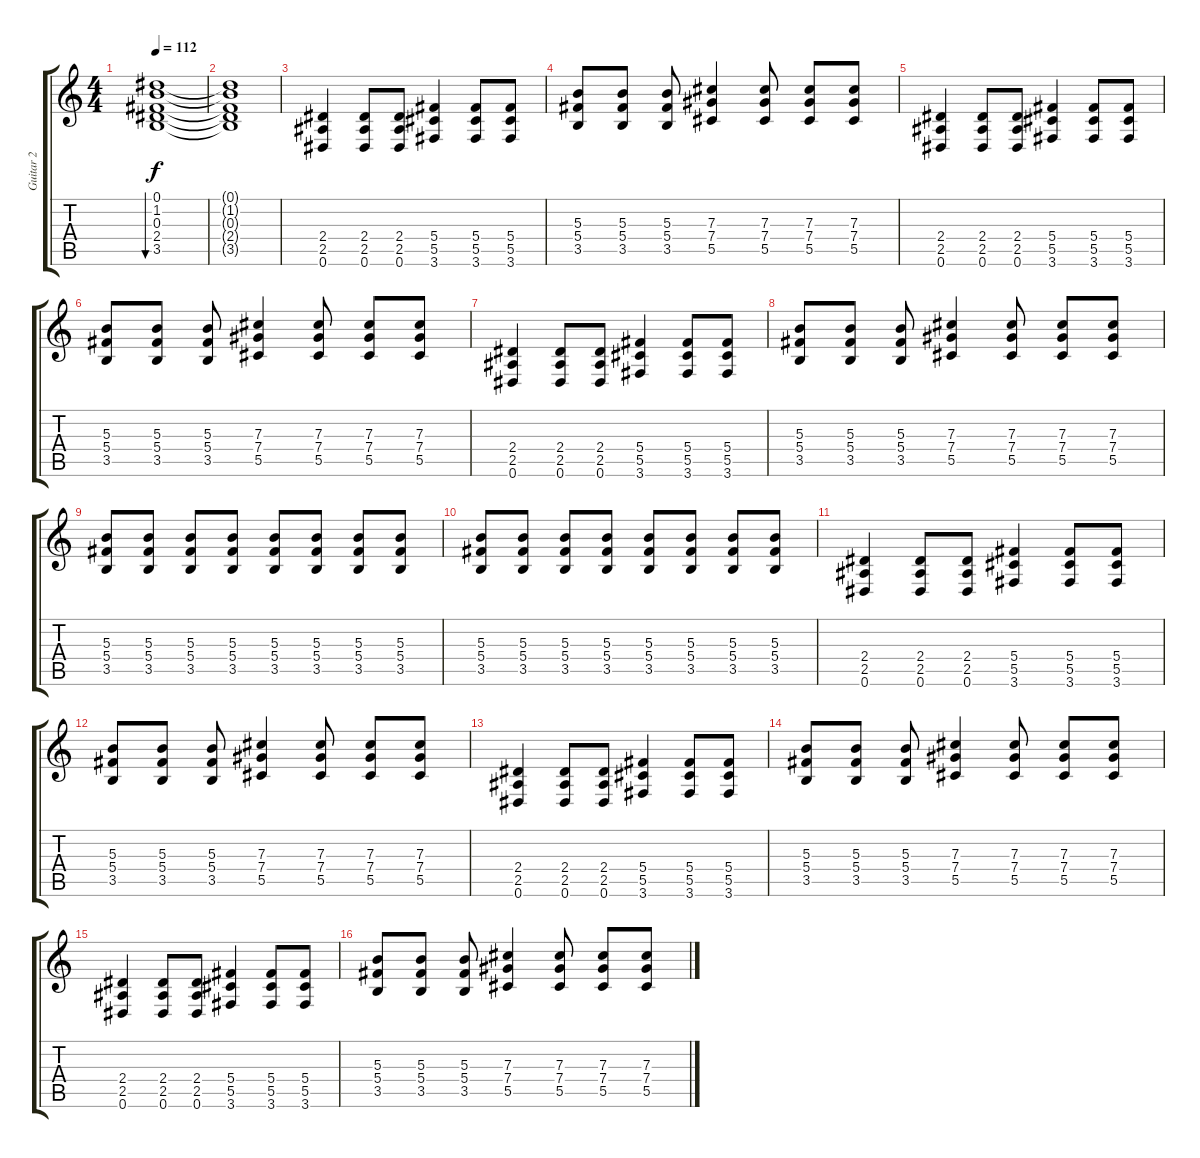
\track ("Guitar 2" "Guitar 2") {instrument distortionguitar}
\staff {score tabs}
\tuning (Eb4 Bb3 Gb3 Db3 Ab2 Eb2) {hide}
\ts (4 4)
\tempo 112
\clef g2
\ks c
(0.1 1.2 0.3 2.4 3.5).1{bu 60 dy f volume 16 instrument distortionguitar} |
(0.1{t} 1.2{t} 0.3{t} 2.4{t} 3.5{t}).1 |
(2.4 2.5 0.6).4 (2.4 2.5 0.6).8 (2.4 2.5 0.6).8 (5.4 5.5 3.6).4 (5.4 5.5 3.6).8 (5.4 5.5 3.6).8 |
(5.3 5.4 3.5).8 (5.3 5.4 3.5).8 (5.3 5.4 3.5).8 (7.3 7.4 5.5).4 (7.3 7.4 5.5).8 (7.3 7.4 5.5).8 (7.3 7.4 5.5).8 |
(2.4 2.5 0.6).4 (2.4 2.5 0.6).8 (2.4 2.5 0.6).8 (5.4 5.5 3.6).4 (5.4 5.5 3.6).8 (5.4 5.5 3.6).8 |
(5.3 5.4 3.5).8 (5.3 5.4 3.5).8 (5.3 5.4 3.5).8 (7.3 7.4 5.5).4 (7.3 7.4 5.5).8 (7.3 7.4 5.5).8 (7.3 7.4 5.5).8 |
(2.4 2.5 0.6).4 (2.4 2.5 0.6).8 (2.4 2.5 0.6).8 (5.4 5.5 3.6).4 (5.4 5.5 3.6).8 (5.4 5.5 3.6).8 |
(5.3 5.4 3.5).8 (5.3 5.4 3.5).8 (5.3 5.4 3.5).8 (7.3 7.4 5.5).4 (7.3 7.4 5.5).8 (7.3 7.4 5.5).8 (7.3 7.4 5.5).8 |
(5.3 5.4 3.5).8 (5.3 5.4 3.5).8 (5.3 5.4 3.5).8 (5.3 5.4 3.5).8 (5.3 5.4 3.5).8 (5.3 5.4 3.5).8 (5.3 5.4 3.5).8 (5.3 5.4 3.5).8 |
(5.3 5.4 3.5).8 (5.3 5.4 3.5).8 (5.3 5.4 3.5).8 (5.3 5.4 3.5).8 (5.3 5.4 3.5).8 (5.3 5.4 3.5).8 (5.3 5.4 3.5).8 (5.3 5.4 3.5).8 |
(2.4 2.5 0.6).4 (2.4 2.5 0.6).8 (2.4 2.5 0.6).8 (5.4 5.5 3.6).4 (5.4 5.5 3.6).8 (5.4 5.5 3.6).8 |
(5.3 5.4 3.5).8 (5.3 5.4 3.5).8 (5.3 5.4 3.5).8 (7.3 7.4 5.5).4 (7.3 7.4 5.5).8 (7.3 7.4 5.5).8 (7.3 7.4 5.5).8 |
(2.4 2.5 0.6).4 (2.4 2.5 0.6).8 (2.4 2.5 0.6).8 (5.4 5.5 3.6).4 (5.4 5.5 3.6).8 (5.4 5.5 3.6).8 |
(5.3 5.4 3.5).8 (5.3 5.4 3.5).8 (5.3 5.4 3.5).8 (7.3 7.4 5.5).4 (7.3 7.4 5.5).8 (7.3 7.4 5.5).8 (7.3 7.4 5.5).8 |
(2.4 2.5 0.6).4 (2.4 2.5 0.6).8 (2.4 2.5 0.6).8 (5.4 5.5 3.6).4 (5.4 5.5 3.6).8 (5.4 5.5 3.6).8 |
(5.3 5.4 3.5).8 (5.3 5.4 3.5).8 (5.3 5.4 3.5).8 (7.3 7.4 5.5).4 (7.3 7.4 5.5).8 (7.3 7.4 5.5).8 (7.3 7.4 5.5).8
